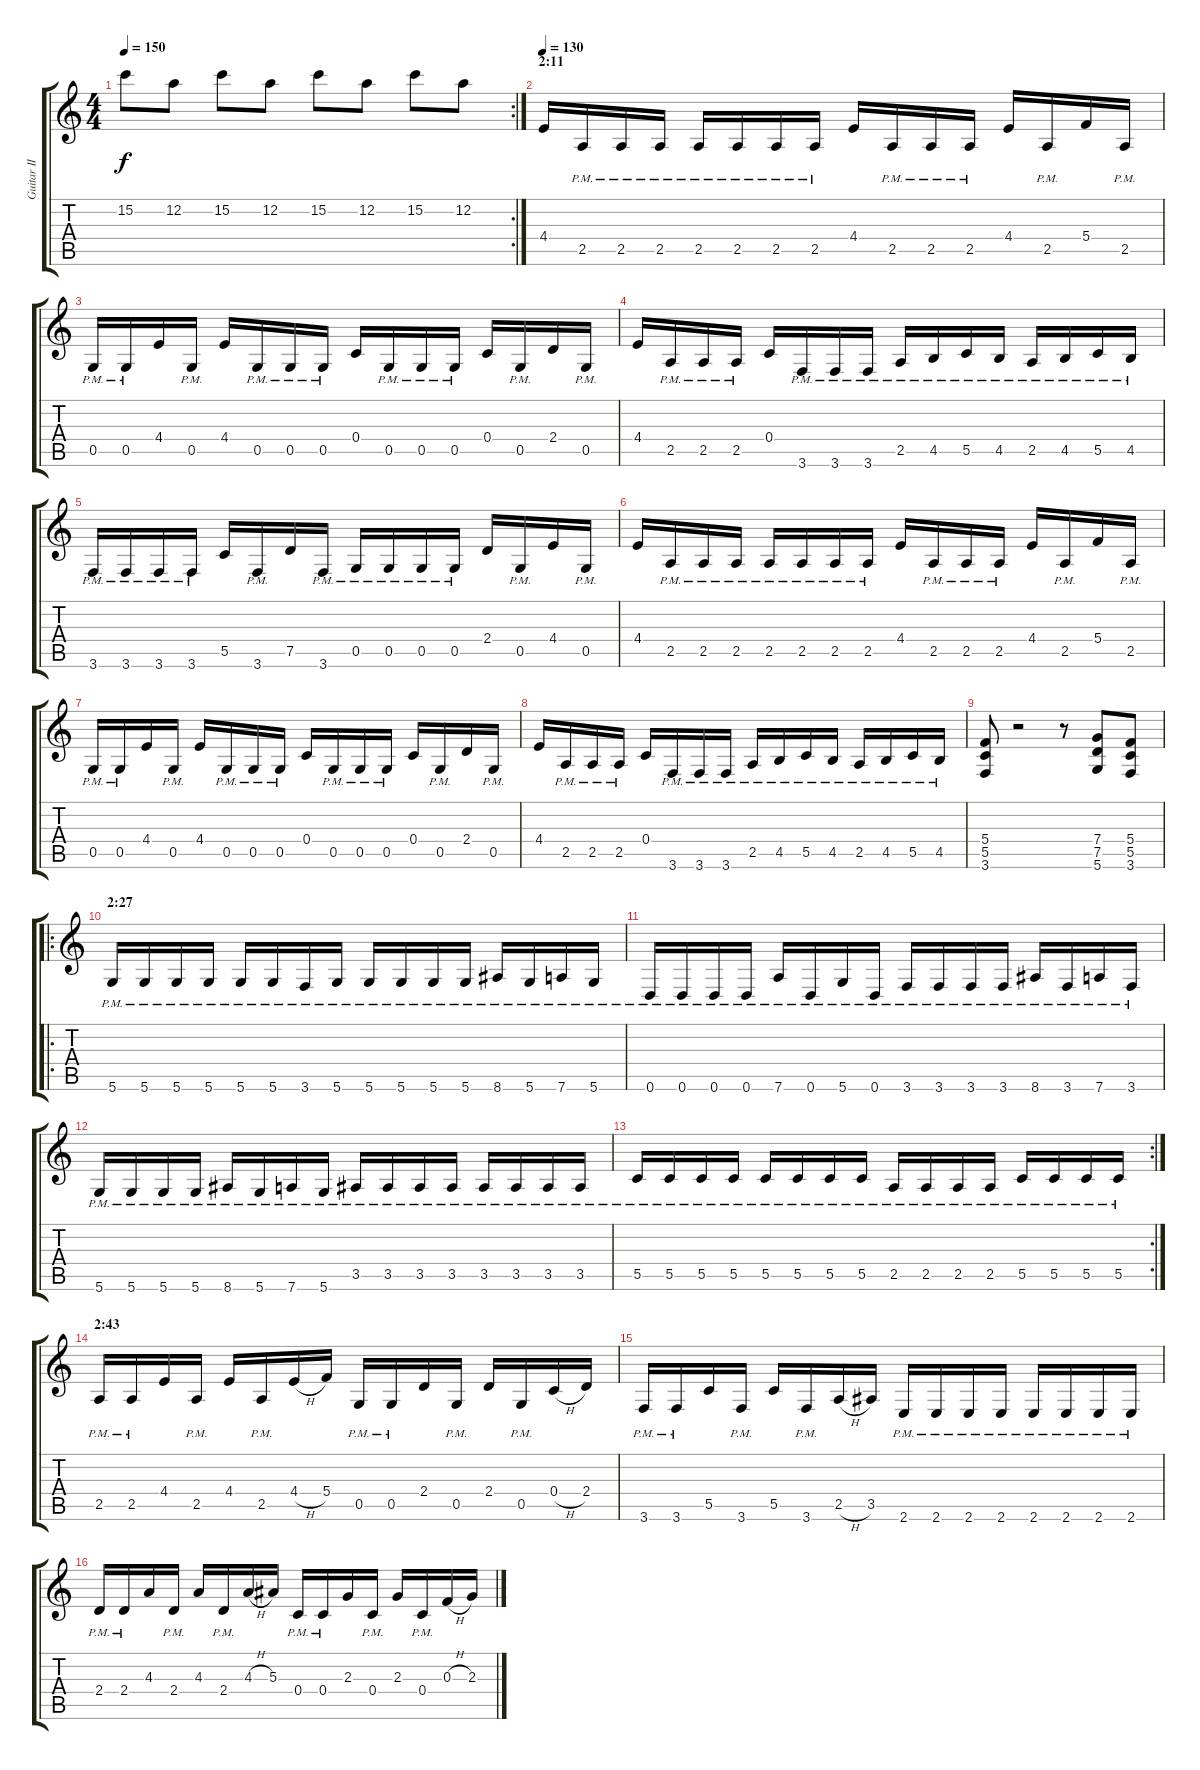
\track ("Guitar II" "Guitar II") {instrument distortionguitar}
\staff {score tabs}
\tuning (D4 A3 F3 C3 G2 D2) {hide}
\rc 2
\ts (4 4)
\tempo 150
\clef g2
\ks c
15.2.8{dy f} 12.2.8 15.2.8 12.2.8 15.2.8 12.2.8 15.2.8 12.2.8 |
\section ("" "2:11")
\tempo 130
4.4.16{instrument distortionguitar} 2.5{pm}.16 2.5{pm}.16 2.5{pm}.16 2.5{pm}.16 2.5{pm}.16 2.5{pm}.16 2.5{pm}.16 4.4.16 2.5{pm}.16 2.5{pm}.16 2.5{pm}.16 4.4.16 2.5{pm}.16 5.4.16 2.5{pm}.16 |
0.5{pm}.16 0.5{pm}.16 4.4.16 0.5{pm}.16 4.4.16 0.5{pm}.16 0.5{pm}.16 0.5{pm}.16 0.4.16 0.5{pm}.16 0.5{pm}.16 0.5{pm}.16 0.4.16 0.5{pm}.16 2.4.16 0.5{pm}.16 |
4.4.16 2.5{pm}.16 2.5{pm}.16 2.5{pm}.16 0.4.16 3.6{pm}.16 3.6{pm}.16 3.6{pm}.16 2.5{pm}.16 4.5{pm}.16 5.5{pm}.16 4.5{pm}.16 2.5{pm}.16 4.5{pm}.16 5.5{pm}.16 4.5{pm}.16 |
3.6{pm}.16 3.6{pm}.16 3.6{pm}.16 3.6{pm}.16 5.5.16 3.6{pm}.16 7.5.16 3.6{pm}.16 0.5{pm}.16 0.5{pm}.16 0.5{pm}.16 0.5{pm}.16 2.4.16 0.5{pm}.16 4.4.16 0.5{pm}.16 |
4.4.16 2.5{pm}.16 2.5{pm}.16 2.5{pm}.16 2.5{pm}.16 2.5{pm}.16 2.5{pm}.16 2.5{pm}.16 4.4.16 2.5{pm}.16 2.5{pm}.16 2.5{pm}.16 4.4.16 2.5{pm}.16 5.4.16 2.5{pm}.16 |
0.5{pm}.16 0.5{pm}.16 4.4.16 0.5{pm}.16 4.4.16 0.5{pm}.16 0.5{pm}.16 0.5{pm}.16 0.4.16 0.5{pm}.16 0.5{pm}.16 0.5{pm}.16 0.4.16 0.5{pm}.16 2.4.16 0.5{pm}.16 |
4.4.16 2.5{pm}.16 2.5{pm}.16 2.5{pm}.16 0.4.16 3.6{pm}.16 3.6{pm}.16 3.6{pm}.16 2.5{pm}.16 4.5{pm}.16 5.5{pm}.16 4.5{pm}.16 2.5{pm}.16 4.5{pm}.16 5.5{pm}.16 4.5{pm}.16 |
(5.4 5.5 3.6).8 r.2 r.8 (7.4 7.5 5.6).8 (5.4 5.5 3.6).8 |
\ro
\section ("" "2:27")
5.6{pm}.16 5.6{pm}.16 5.6{pm}.16 5.6{pm}.16 5.6{pm}.16 5.6{pm}.16 3.6{pm}.16 5.6{pm}.16 5.6{pm}.16 5.6{pm}.16 5.6{pm}.16 5.6{pm}.16 8.6{pm}.16 5.6{pm}.16 7.6{pm}.16 5.6{pm}.16 |
0.6{pm}.16 0.6{pm}.16 0.6{pm}.16 0.6{pm}.16 7.6{pm}.16 0.6{pm}.16 5.6{pm}.16 0.6{pm}.16 3.6{pm}.16 3.6{pm}.16 3.6{pm}.16 3.6{pm}.16 8.6{pm}.16 3.6{pm}.16 7.6{pm}.16 3.6{pm}.16 |
5.6{pm}.16 5.6{pm}.16 5.6{pm}.16 5.6{pm}.16 8.6{pm}.16 5.6{pm}.16 7.6{pm}.16 5.6{pm}.16 3.5{pm}.16 3.5{pm}.16 3.5{pm}.16 3.5{pm}.16 3.5{pm}.16 3.5{pm}.16 3.5{pm}.16 3.5{pm}.16 |
\rc 2
5.5{pm}.16 5.5{pm}.16 5.5{pm}.16 5.5{pm}.16 5.5{pm}.16 5.5{pm}.16 5.5{pm}.16 5.5{pm}.16 2.5{pm}.16 2.5{pm}.16 2.5{pm}.16 2.5{pm}.16 5.5{pm}.16 5.5{pm}.16 5.5{pm}.16 5.5{pm}.16 |
\section ("" "2:43")
2.5{pm}.16 2.5{pm}.16 4.4.16 2.5{pm}.16 4.4.16 2.5{pm}.16 4.4{h}.16 5.4.16 0.5{pm}.16 0.5{pm}.16 2.4.16 0.5{pm}.16 2.4.16 0.5{pm}.16 0.4{h}.16 2.4.16 |
3.6{pm}.16 3.6{pm}.16 5.5.16 3.6{pm}.16 5.5.16 3.6{pm}.16 2.5{h}.16 3.5.16 2.6{pm}.16 2.6{pm}.16 2.6{pm}.16 2.6{pm}.16 2.6{pm}.16 2.6{pm}.16 2.6{pm}.16 2.6{pm}.16 |
2.4{pm}.16 2.4{pm}.16 4.3.16 2.4{pm}.16 4.3.16 2.4{pm}.16 4.3{h}.16 5.3.16 0.4{pm}.16 0.4{pm}.16 2.3.16 0.4{pm}.16 2.3.16 0.4{pm}.16 0.3{h}.16 2.3.16
